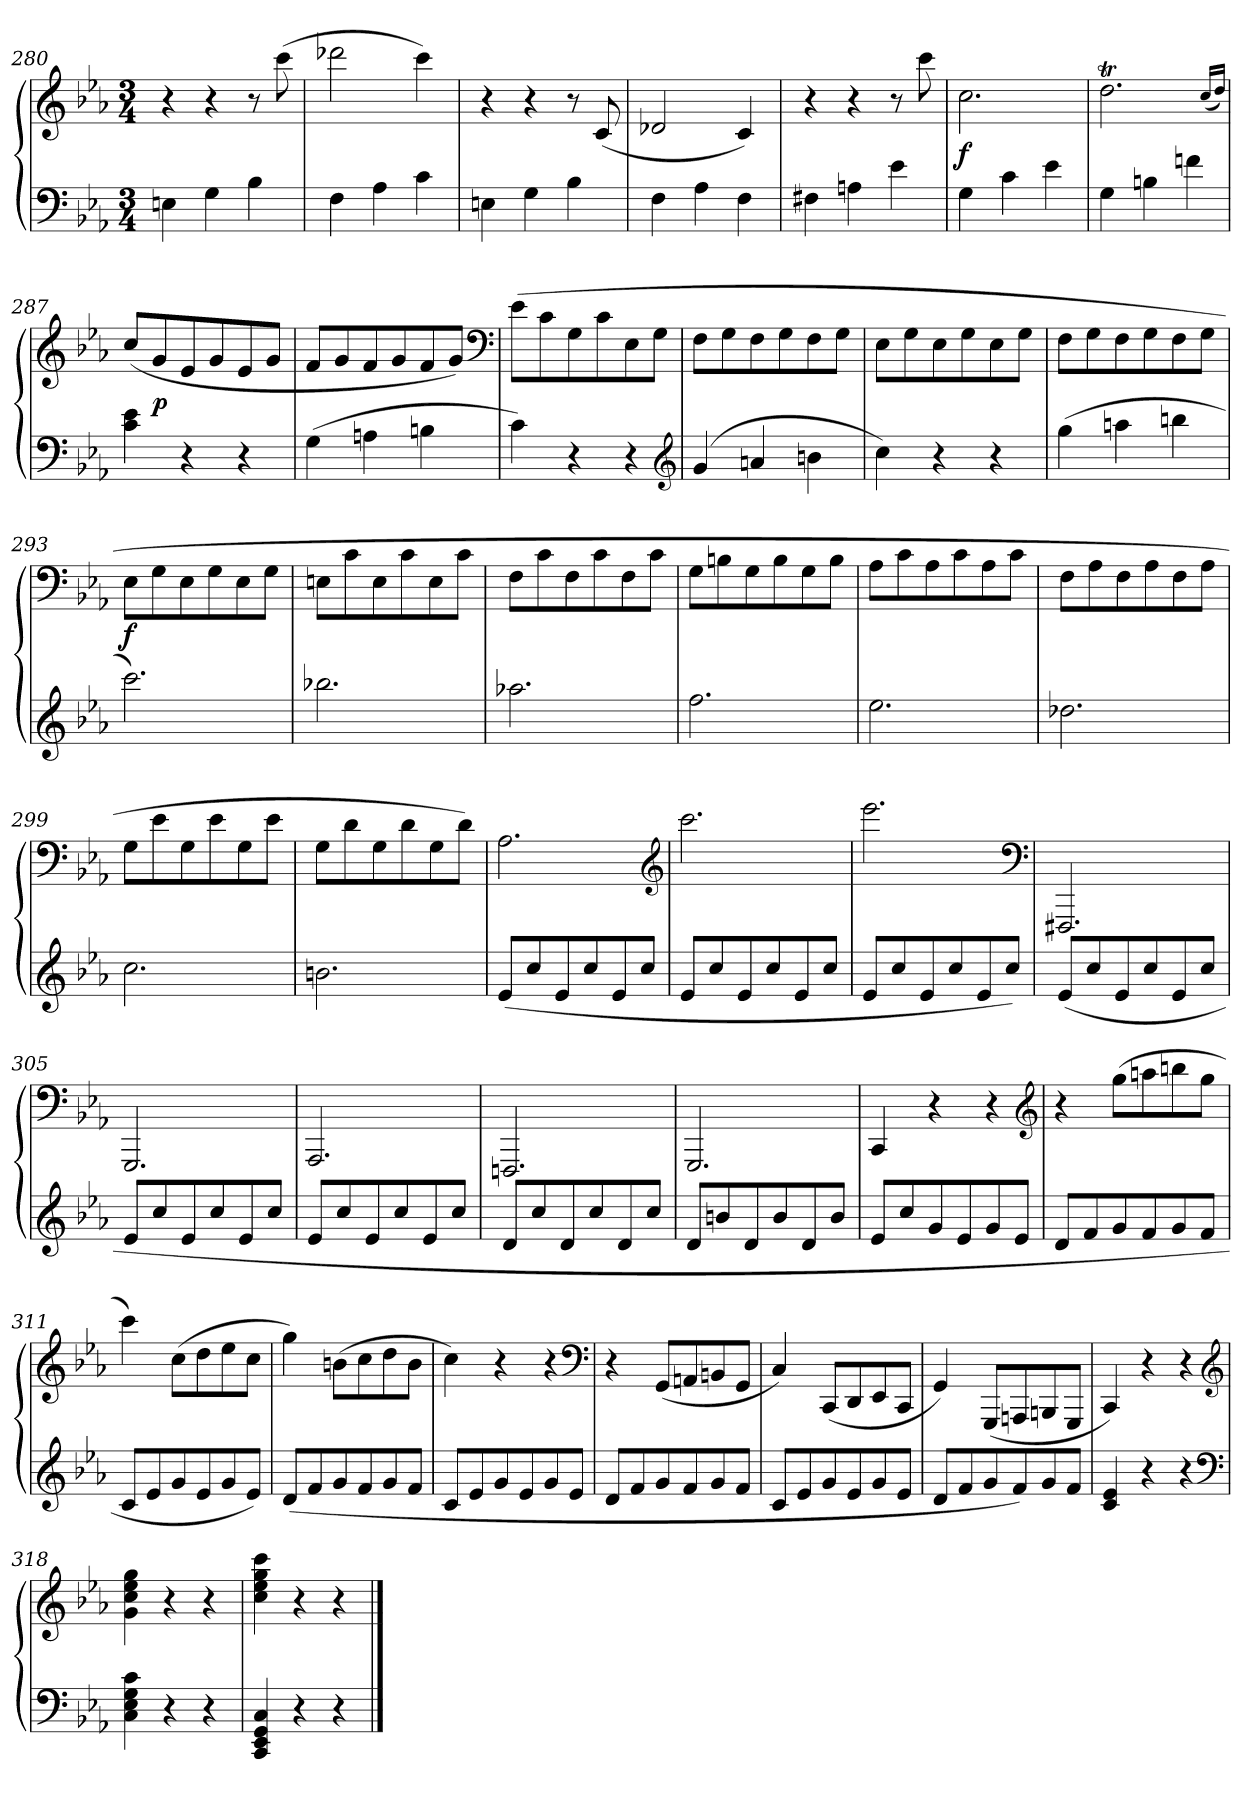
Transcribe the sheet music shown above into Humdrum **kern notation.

**kern	**kern	**dynam
*part1	*part1	*part1
*staff2	*staff1	*staff1/2
*clefF4	*clefG2	*
*k[b-e-a-]	*k[b-e-a-]	*
*M3/4	*M3/4	*
=280	=280	=280
4En	4r	.
4G	4r	.
4B-	8r	.
.	(8ccc	.
=281	=281	=281
4F	2ddd-X	.
4A-	.	.
4c	4ccc)	.
=282	=282	=282
4En	4r	.
4G	4r	.
4B-	8r	.
.	(8c	.
=283	=283	=283
4F	2d-X	.
4A-	.	.
4F	4c)	.
=284	=284	=284
4F#X	4r	.
4An	4r	.
4e-	8r	.
.	8ccc	.
=285	=285	=285
4G	2.cc	f
4c	.	.
4e-	.	.
=286	=286	=286
4G	2.ddt	.
4Bn	.	.
4fn	.	.
.	(16qccTTTLL	.
.	16qddJJ)	.
=287	=287	=287
4c 4e-	(8ccL	.
.	8g	p
4r	8e-	.
.	8g	.
4r	8e-	.
.	8gJ	.
=288	=288	=288
(4G	8fL	.
.	8g	.
4An	8f	.
.	8g	.
4Bn	8f	.
.	8gJ)	.
*	*clefF4	*
=289	=289	=289
4c)	(8e-L	.
.	8c	.
4r	8G	.
.	8c	.
4r	8E-	.
.	8GJ	.
*clefG2	*	*
=290	=290	=290
(>4g	8FL	.
.	8G	.
4an	8F	.
.	8G	.
4bn	8F	.
.	8GJ	.
=291	=291	=291
4cc)	8E-L	.
.	8G	.
4r	8E-	.
.	8G	.
4r	8E-	.
.	8GJ	.
=292	=292	=292
(4gg	8FL	.
.	8G	.
4aan	8F	.
.	8G	.
4bbn	8F	.
.	8GJ	.
=293	=293	=293
2.ccc)	8E-L	f
.	8G	.
.	8E-	.
.	8G	.
.	8E-	.
.	8GJ	.
=294	=294	=294
2.bb-X	8EnL	.
.	8c	.
.	8E	.
.	8c	.
.	8E	.
.	8cJ	.
=295	=295	=295
2.aa-X	8FL	.
.	8c	.
.	8F	.
.	8c	.
.	8F	.
.	8cJ	.
=296	=296	=296
2.ff	8GL	.
.	8Bn	.
.	8G	.
.	8B	.
.	8G	.
.	8BJ	.
=297	=297	=297
2.ee-	8A-L	.
.	8c	.
.	8A-	.
.	8c	.
.	8A-	.
.	8cJ	.
=298	=298	=298
2.dd-X	8FL	.
.	8A-	.
.	8F	.
.	8A-	.
.	8F	.
.	8A-J	.
=299	=299	=299
2.cc	8GL	.
.	8e-	.
.	8G	.
.	8e-	.
.	8G	.
.	8e-J	.
=300	=300	=300
2.bn	8GL	.
.	8d	.
.	8G	.
.	8d	.
.	8G	.
.	8dJ)	.
=301	=301	=301
(8e-L	2.A-	.
8cc	.	.
8e-	.	.
8cc	.	.
8e-	.	.
8ccJ	.	.
*	*clefG2	*
=302	=302	=302
8e-L	2.ccc	.
8cc	.	.
8e-	.	.
8cc	.	.
8e-	.	.
8ccJ	.	.
=303	=303	=303
8e-L	2.eee-	.
8cc	.	.
8e-	.	.
8cc	.	.
8e-	.	.
8ccJ)	.	.
*	*clefF4	*
=304	=304	=304
(8e-L	2.FFF#X	.
8cc	.	.
8e-	.	.
8cc	.	.
8e-	.	.
8ccJ	.	.
=305	=305	=305
8e-L	2.GGG	.
8cc	.	.
8e-	.	.
8cc	.	.
8e-	.	.
8ccJ	.	.
=306	=306	=306
8e-L	2.AAA-	.
8cc	.	.
8e-	.	.
8cc	.	.
8e-	.	.
8ccJ	.	.
=307	=307	=307
8dL	2.FFFn	.
8cc	.	.
8d	.	.
8cc	.	.
8d	.	.
8ccJ	.	.
=308	=308	=308
8dL	2.GGG	.
8bn	.	.
8d	.	.
8b	.	.
8d	.	.
8bJ	.	.
=309	=309	=309
8e-L	4CC	.
8cc	.	.
8g	4r	.
8e-	.	.
8g	4r	.
8e-J	.	.
*	*clefG2	*
=310	=310	=310
8dL	4r	.
8f	.	.
8g	(8ggL	.
8f	8aan	.
8g	8bbn	.
8fJ	8ggJ	.
=311	=311	=311
8cL	4ccc)	.
8e-	.	.
8g	(8ccL	.
8e-	8dd	.
8g	8ee-	.
8e-J)	8ccJ	.
=312	=312	=312
(8dL	4gg)	.
8f	.	.
8g	(8bnL	.
8f	8cc	.
8g	8dd	.
8fJ	8bJ	.
=313	=313	=313
8cL	4cc)	.
8e-	.	.
8g	4r	.
8e-	.	.
8g	4r	.
8e-J	.	.
*	*clefF4	*
=314	=314	=314
8dL	4r	.
8f	.	.
8g	(8GGL	.
8f	8AAn	.
8g	8BBn	.
8fJ	8GGJ	.
=315	=315	=315
8cL	4C)	.
8e-	.	.
8g	(8CCL	.
8e-	8DD	.
8g	8EE-	.
8e-J	8CCJ	.
=316	=316	=316
8dL	4GG)	.
8f	.	.
8g	(8GGGL	.
8f)	8AAAn	.
8g	8BBBn	.
8fJ	8GGGJ	.
=317	=317	=317
4c 4e-	4CC)	.
4r	4r	.
4r	4r	.
*clefF4	*clefG2	*
=318	=318	=318
4C 4E- 4G 4c	4g 4cc 4ee- 4gg	.
4r	4r	.
4r	4r	.
=319	=319	=319
4CC 4EE- 4GG 4C	4cc 4ee- 4gg 4ccc	.
4r	4r	.
4r	4r	.
==	==	==
*-	*-	*-
